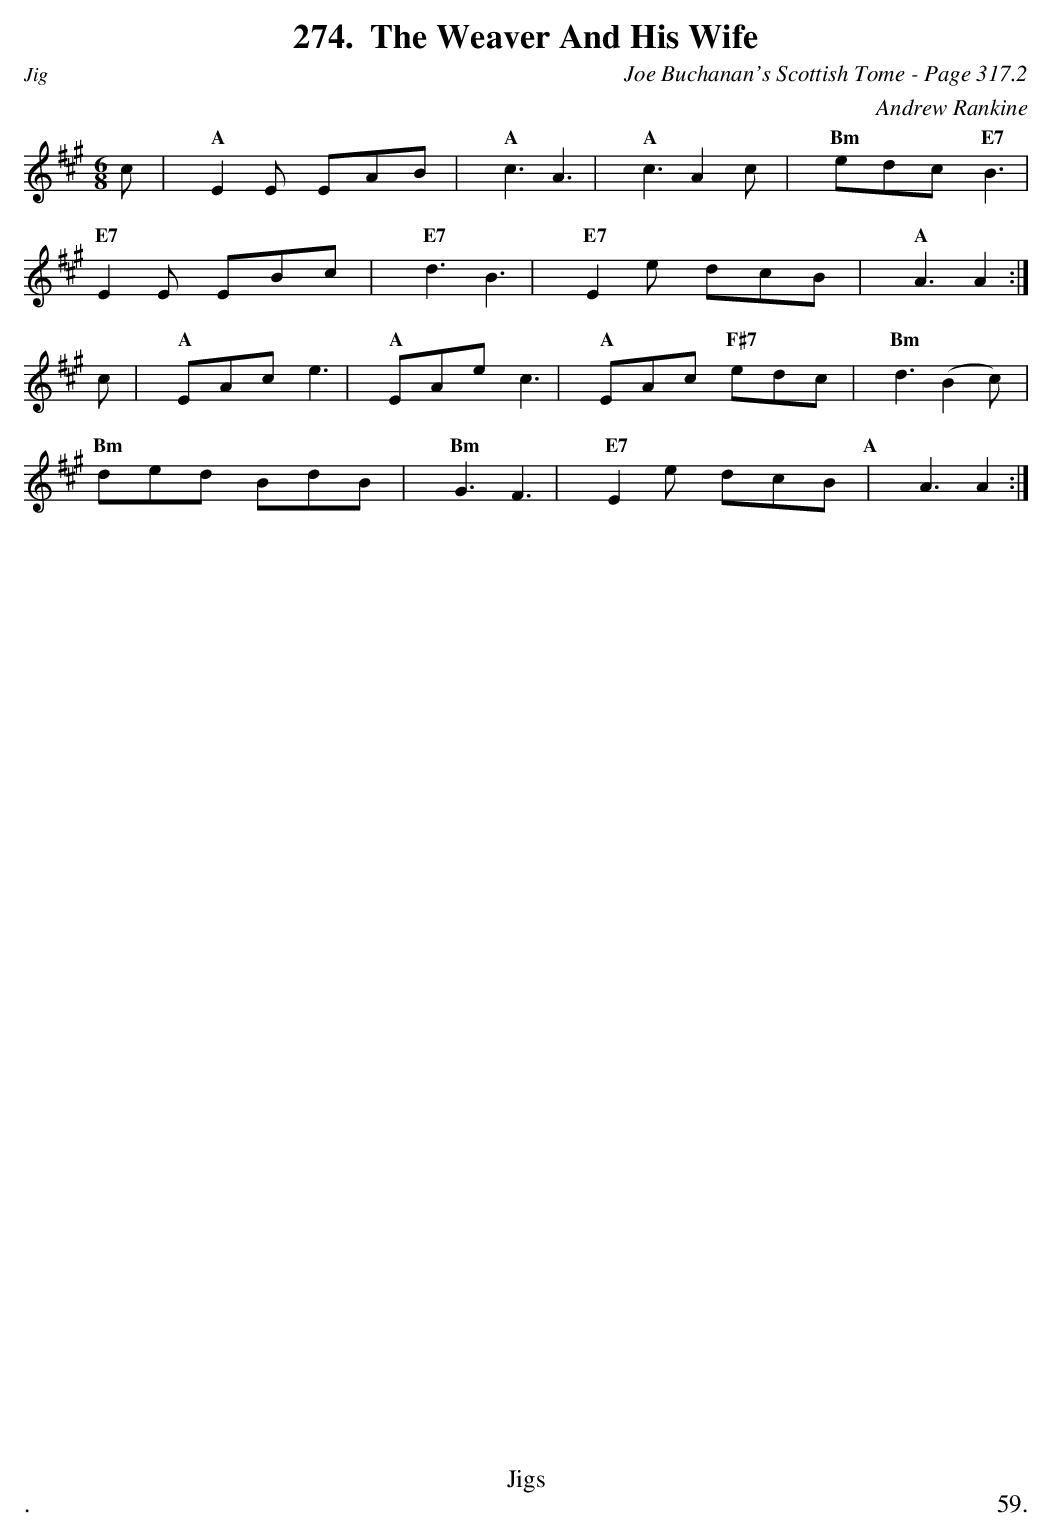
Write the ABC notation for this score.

X:1
T:Weaver And His Wife, The
C:Joe Buchanan's Scottish Tome - Page 317.2
C:Andrew Rankine
L:1/8
M:6/8
K:A
c |"A" E2 E EAB |"A" c3 A3 |"A" c3 A2 c |"Bm" edc "E7"B3 |
"E7"E2 E EBc |"E7" d3 B3 |"E7" E2 e dcB |"A" A3 A2 :|
c |"A" EAc e3 |"A" EAe c3 |"A" EAc "F#7"edc |"Bm" d3 (B2 c)|
"Bm"ded BdB |"Bm" G3 F3 |"E7" E2 e dcB "A"| A3 A2 :|
